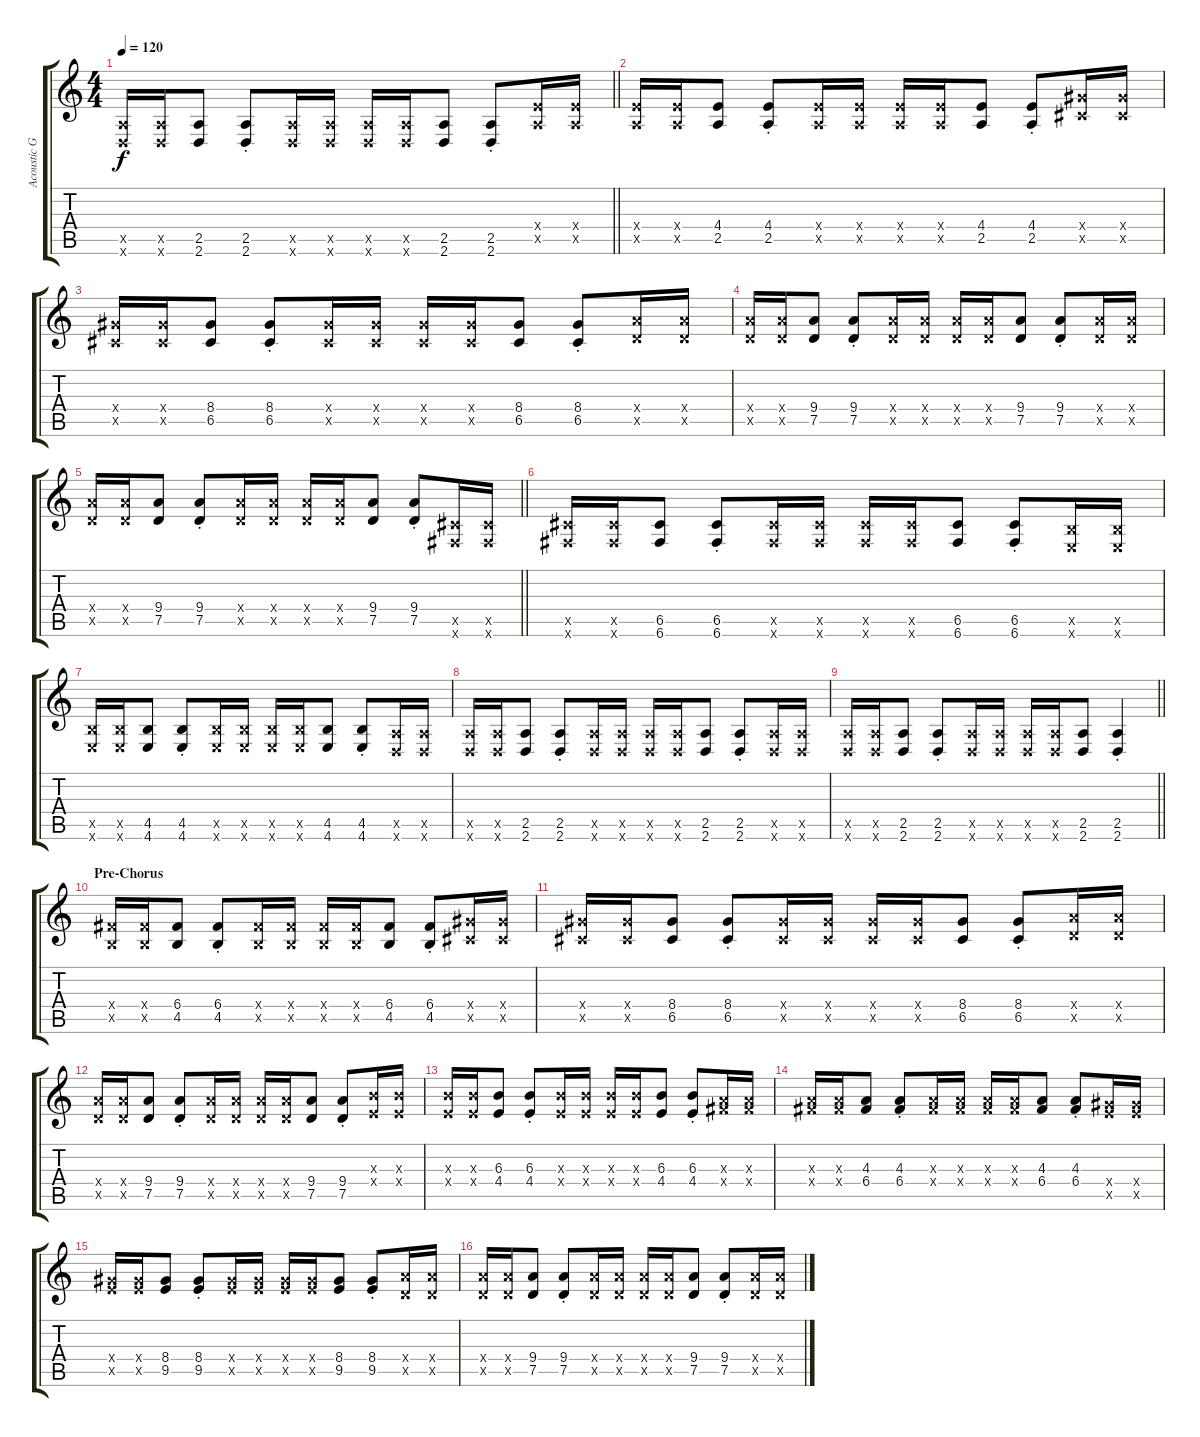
\track ("Acoustic Guitar" "Acoustic G") {instrument acousticguitarsteel}
\staff {score tabs}
\tuning (D4 A3 F3 C3 G2 C2) {hide}
\ts (4 4)
\tempo 120
\clef g2
\barLineRight lightlight
\ks c
(2.5{x} 2.6{x}).16{dy f} (2.5{x} 2.6{x}).16 (2.5 2.6).8 (2.5{st} 2.6{st}).8 (2.5{x} 2.6{x}).16 (2.5{x} 2.6{x}).16 (2.5{x} 2.6{x}).16 (2.5{x} 2.6{x}).16 (2.5 2.6).8 (2.5{st} 2.6{st}).8 (4.4{x} 2.5{x}).16 (4.4{x} 2.5{x}).16 |
(4.4{x} 2.5{x}).16{volume 10} (4.4{x} 2.5{x}).16 (4.4 2.5).8 (4.4{st} 2.5{st}).8 (4.4{x} 2.5{x}).16 (4.4{x} 2.5{x}).16 (4.4{x} 2.5{x}).16 (4.4{x} 2.5{x}).16 (4.4 2.5).8 (4.4{st} 2.5{st}).8 (8.4{x} 6.5{x}).16 (8.4{x} 6.5{x}).16 |
(8.4{x} 6.5{x}).16 (8.4{x} 6.5{x}).16 (8.4 6.5).8 (8.4{st} 6.5{st}).8 (8.4{x} 6.5{x}).16 (8.4{x} 6.5{x}).16 (8.4{x} 6.5{x}).16 (8.4{x} 6.5{x}).16 (8.4 6.5).8 (8.4{st} 6.5{st}).8 (9.4{x} 7.5{x}).16 (9.4{x} 7.5{x}).16 |
(9.4{x} 7.5{x}).16 (9.4{x} 7.5{x}).16 (9.4 7.5).8 (9.4{st} 7.5{st}).8 (9.4{x} 7.5{x}).16 (9.4{x} 7.5{x}).16 (9.4{x} 7.5{x}).16 (9.4{x} 7.5{x}).16 (9.4 7.5).8 (9.4{st} 7.5{st}).8 (9.4{x} 7.5{x}).16 (9.4{x} 7.5{x}).16 |
\barLineRight lightlight
(9.4{x} 7.5{x}).16 (9.4{x} 7.5{x}).16 (9.4 7.5).8 (9.4{st} 7.5{st}).8 (9.4{x} 7.5{x}).16 (9.4{x} 7.5{x}).16 (9.4{x} 7.5{x}).16 (9.4{x} 7.5{x}).16 (9.4 7.5).8 (9.4{st} 7.5{st}).8 (6.5{x} 6.6{x}).16 (6.5{x} 6.6{x}).16 |
(6.5{x} 6.6{x}).16 (6.5{x} 6.6{x}).16 (6.5 6.6).8 (6.5{st} 6.6{st}).8 (6.5{x} 6.6{x}).16 (6.5{x} 6.6{x}).16 (6.5{x} 6.6{x}).16 (6.5{x} 6.6{x}).16 (6.5 6.6).8 (6.5{st} 6.6{st}).8 (4.5{x} 4.6{x}).16 (4.5{x} 4.6{x}).16 |
(4.5{x} 4.6{x}).16 (4.5{x} 4.6{x}).16 (4.5 4.6).8 (4.5{st} 4.6{st}).8 (4.5{x} 4.6{x}).16 (4.5{x} 4.6{x}).16 (4.5{x} 4.6{x}).16 (4.5{x} 4.6{x}).16 (4.5 4.6).8 (4.5{st} 4.6{st}).8 (2.5{x} 2.6{x}).16 (2.5{x} 2.6{x}).16 |
(2.5{x} 2.6{x}).16 (2.5{x} 2.6{x}).16 (2.5 2.6).8 (2.5{st} 2.6{st}).8 (2.5{x} 2.6{x}).16 (2.5{x} 2.6{x}).16 (2.5{x} 2.6{x}).16 (2.5{x} 2.6{x}).16 (2.5 2.6).8 (2.5{st} 2.6{st}).8 (2.5{x} 2.6{x}).16 (2.5{x} 2.6{x}).16 |
\barLineRight lightlight
(2.5{x} 2.6{x}).16 (2.5{x} 2.6{x}).16 (2.5 2.6).8 (2.5{st} 2.6{st}).8 (2.5{x} 2.6{x}).16 (2.5{x} 2.6{x}).16 (2.5{x} 2.6{x}).16 (2.5{x} 2.6{x}).16 (2.5 2.6).8 (2.5{st} 2.6{st}).4 |
\section ("" "Pre-Chorus")
(6.4{x} 4.5{x}).16{volume 15} (6.4{x} 4.5{x}).16 (6.4 4.5).8 (6.4{st} 4.5).8 (6.4{x} 4.5{x}).16 (6.4{x} 4.5{x}).16 (6.4{x} 4.5{x}).16 (6.4{x} 4.5{x}).16 (6.4 4.5).8 (6.4{st} 4.5{st}).8 (8.4{x} 6.5{x}).16 (8.4{x} 6.5{x}).16 |
(8.4{x} 6.5{x}).16 (8.4{x} 6.5{x}).16 (8.4 6.5).8 (8.4{st} 6.5{st}).8 (8.4{x} 6.5{x}).16 (8.4{x} 6.5{x}).16 (8.4{x} 6.5{x}).16 (8.4{x} 6.5{x}).16 (8.4 6.5).8 (8.4{st} 6.5{st}).8 (9.4{x} 7.5{x}).16 (9.4{x} 7.5{x}).16 |
(9.4{x} 7.5{x}).16 (9.4{x} 7.5{x}).16 (9.4 7.5).8 (9.4{st} 7.5{st}).8 (9.4{x} 7.5{x}).16 (9.4{x} 7.5{x}).16 (9.4{x} 7.5{x}).16 (9.4{x} 7.5{x}).16 (9.4 7.5).8 (9.4{st} 7.5{st}).8 (6.3{x} 4.4{x}).16 (6.3{x} 4.4{x}).16 |
(6.3{x} 4.4{x}).16 (6.3{x} 4.4{x}).16 (6.3 4.4).8 (6.3{st} 4.4{st}).8 (6.3{x} 4.4{x}).16 (6.3{x} 4.4{x}).16 (6.3{x} 4.4{x}).16 (6.3{x} 4.4{x}).16 (6.3 4.4).8 (6.3{st} 4.4{st}).8 (4.3{x} 6.4{x}).16 (4.3{x} 6.4{x}).16 |
(4.3{x} 6.4{x}).16 (4.3{x} 6.4{x}).16 (4.3 6.4).8 (4.3{st} 6.4{st}).8 (4.3{x} 6.4{x}).16 (4.3{x} 6.4{x}).16 (4.3{x} 6.4{x}).16 (4.3{x} 6.4{x}).16 (4.3 6.4).8 (4.3{st} 6.4{st}).8 (8.4{x} 9.5{x}).16 (8.4{x} 9.5{x}).16 |
(8.4{x} 9.5{x}).16 (8.4{x} 9.5{x}).16 (8.4 9.5).8 (8.4{st} 9.5{st}).8 (8.4{x} 9.5{x}).16 (8.4{x} 9.5{x}).16 (8.4{x} 9.5{x}).16 (8.4{x} 9.5{x}).16 (8.4 9.5).8 (8.4{st} 9.5{st}).8 (9.4{x} 7.5{x}).16 (9.4{x} 7.5{x}).16 |
(9.4{x} 7.5{x}).16 (9.4{x} 7.5{x}).16 (9.4 7.5).8 (9.4{st} 7.5{st}).8 (9.4{x} 7.5{x}).16 (9.4{x} 7.5{x}).16 (9.4{x} 7.5{x}).16 (9.4{x} 7.5{x}).16 (9.4 7.5).8 (9.4{st} 7.5{st}).8 (9.4{x} 7.5{x}).16 (9.4{x} 7.5{x}).16
